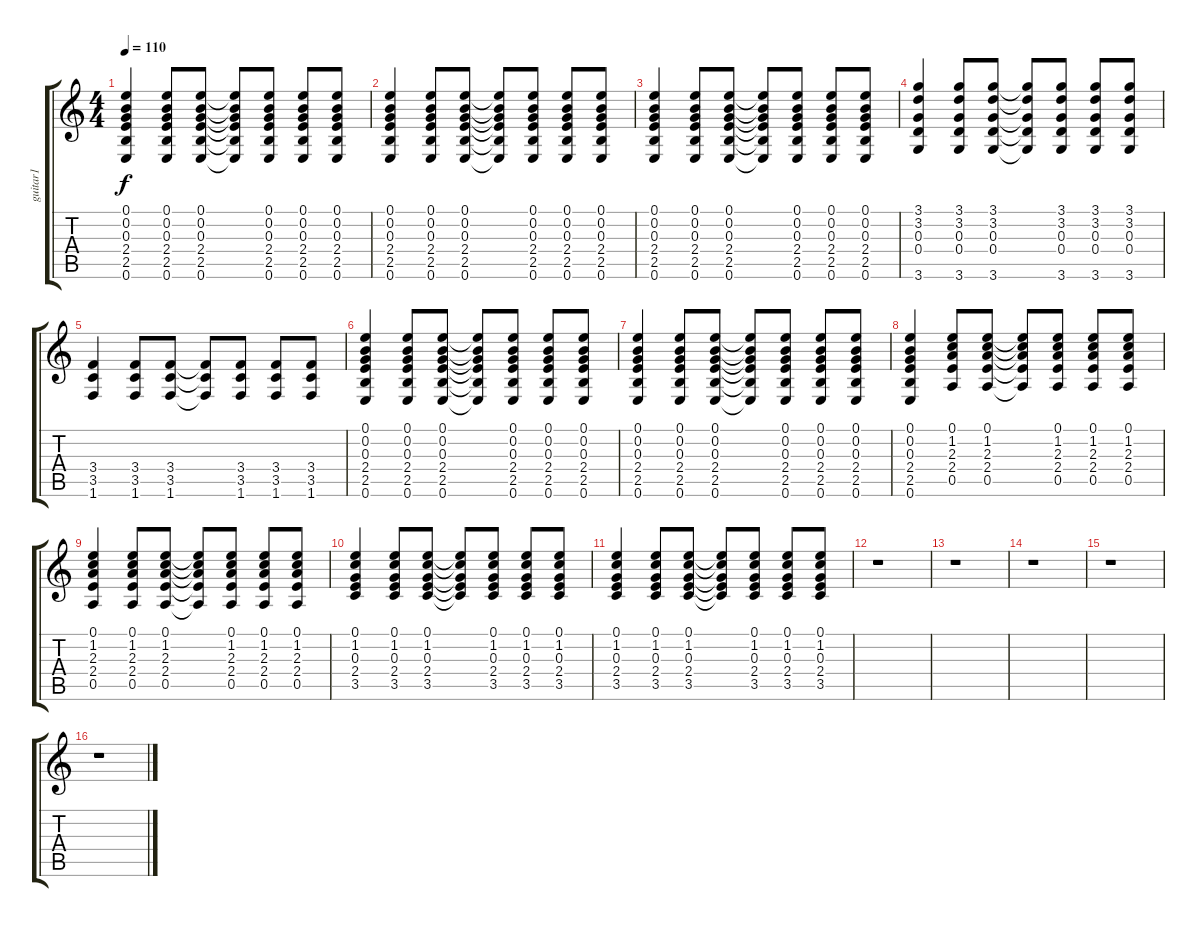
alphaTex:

\track ("guitar1" "guitar1") {instrument acousticguitarnylon}
\staff {score tabs}
\tuning (E4 B3 G3 D3 A2 E2) {hide}
\ts (4 4)
\tempo 110
\clef g2
\ks c
(0.1 0.2 0.3 2.4 2.5 0.6).4{dy f} (0.1 0.2 0.3 2.4 2.5 0.6).8 (0.1 0.2 0.3 2.4 2.5 0.6).8 (0.1{t} 0.2{t} 0.3{t} 2.4{t} 2.5{t} 0.6{t}).8 (0.1 0.2 0.3 2.4 2.5 0.6).8 (0.1 0.2 0.3 2.4 2.5 0.6).8 (0.1 0.2 0.3 2.4 2.5 0.6).8 |
(0.1 0.2 0.3 2.4 2.5 0.6).4 (0.1 0.2 0.3 2.4 2.5 0.6).8 (0.1 0.2 0.3 2.4 2.5 0.6).8 (0.1{t} 0.2{t} 0.3{t} 2.4{t} 2.5{t} 0.6{t}).8 (0.1 0.2 0.3 2.4 2.5 0.6).8 (0.1 0.2 0.3 2.4 2.5 0.6).8 (0.1 0.2 0.3 2.4 2.5 0.6).8 |
(0.1 0.2 0.3 2.4 2.5 0.6).4 (0.1 0.2 0.3 2.4 2.5 0.6).8 (0.1 0.2 0.3 2.4 2.5 0.6).8 (0.1{t} 0.2{t} 0.3{t} 2.4{t} 2.5{t} 0.6{t}).8 (0.1 0.2 0.3 2.4 2.5 0.6).8 (0.1 0.2 0.3 2.4 2.5 0.6).8 (0.1 0.2 0.3 2.4 2.5 0.6).8 |
(3.1 3.2 0.3 0.4 3.6).4 (3.1 3.2 0.3 0.4 3.6).8 (3.1 3.2 0.3 0.4 3.6).8 (3.1{t} 3.2{t} 0.3{t} 0.4{t} 3.6{t}).8 (3.1 3.2 0.3 0.4 3.6).8 (3.1 3.2 0.3 0.4 3.6).8 (3.1 3.2 0.3 0.4 3.6).8 |
(3.4 3.5 1.6).4 (3.4 3.5 1.6).8 (3.4 3.5 1.6).8 (3.4{t} 3.5{t} 1.6{t}).8 (3.4 3.5 1.6).8 (3.4 3.5 1.6).8 (3.4 3.5 1.6).8 |
(0.1 0.2 0.3 2.4 2.5 0.6).4 (0.1 0.2 0.3 2.4 2.5 0.6).8 (0.1 0.2 0.3 2.4 2.5 0.6).8 (0.1{t} 0.2{t} 0.3{t} 2.4{t} 2.5{t} 0.6{t}).8 (0.1 0.2 0.3 2.4 2.5 0.6).8 (0.1 0.2 0.3 2.4 2.5 0.6).8 (0.1 0.2 0.3 2.4 2.5 0.6).8 |
(0.1 0.2 0.3 2.4 2.5 0.6).4 (0.1 0.2 0.3 2.4 2.5 0.6).8 (0.1 0.2 0.3 2.4 2.5 0.6).8 (0.1{t} 0.2{t} 0.3{t} 2.4{t} 2.5{t} 0.6{t}).8 (0.1 0.2 0.3 2.4 2.5 0.6).8 (0.1 0.2 0.3 2.4 2.5 0.6).8 (0.1 0.2 0.3 2.4 2.5 0.6).8 |
(0.1 0.2 0.3 2.4 2.5 0.6).4 (0.1 1.2 2.3 2.4 0.5).8 (0.1 1.2 2.3 2.4 0.5).8 (0.1{t} 1.2{t} 2.3{t} 2.4{t} 0.5{t}).8 (0.1 1.2 2.3 2.4 0.5).8 (0.1 1.2 2.3 2.4 0.5).8 (0.1 1.2 2.3 2.4 0.5).8 |
(0.1 1.2 2.3 2.4 0.5).4 (0.1 1.2 2.3 2.4 0.5).8 (0.1 1.2 2.3 2.4 0.5).8 (0.1{t} 1.2{t} 2.3{t} 2.4{t} 0.5{t}).8 (0.1 1.2 2.3 2.4 0.5).8 (0.1 1.2 2.3 2.4 0.5).8 (0.1 1.2 2.3 2.4 0.5).8 |
(0.1 1.2 0.3 2.4 3.5).4 (0.1 1.2 0.3 2.4 3.5).8 (0.1 1.2 0.3 2.4 3.5).8 (0.1{t} 1.2{t} 0.3{t} 2.4{t} 3.5{t}).8 (0.1 1.2 0.3 2.4 3.5).8 (0.1 1.2 0.3 2.4 3.5).8 (0.1 1.2 0.3 2.4 3.5).8 |
(0.1 1.2 0.3 2.4 3.5).4 (0.1 1.2 0.3 2.4 3.5).8 (0.1 1.2 0.3 2.4 3.5).8 (0.1{t} 1.2{t} 0.3{t} 2.4{t} 3.5{t}).8 (0.1 1.2 0.3 2.4 3.5).8 (0.1 1.2 0.3 2.4 3.5).8 (0.1 1.2 0.3 2.4 3.5).8 |
r.1 |
r.1 |
r.1 |
r.1 |
r.1
